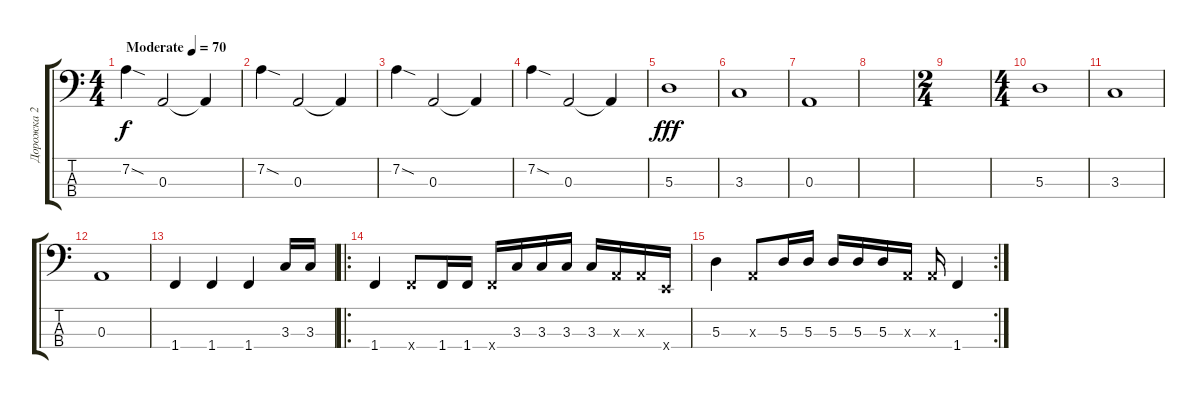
\track ("Дорожка 2" "Дорожка 2") {instrument electricbassfinger}
\staff {score tabs}
\tuning (G2 D2 A1 E1) {hide}
\ts (4 4)
\tempo (70 "Moderate")
\clef f4
\ks c
7.2{sod}.4{dy f instrument electricbassfinger} 0.3.2 0.3{t}.4 |
7.2{sod}.4 0.3.2 0.3{t}.4 |
7.2{sod}.4 0.3.2 0.3{t}.4 |
7.2{sod}.4 0.3.2 0.3{t}.4 |
5.3.1{dy fff} |
3.3.1 |
0.3.1 |
|
\ts (2 4)
|
\ts (4 4)
5.3.1 |
3.3.1 |
0.3.1 |
1.4.4 1.4.4 1.4.4 3.3.16 3.3.16 |
\ro
1.4.4 1.4{x}.8 1.4.16 1.4.16 1.4{x}.16 3.3.16 3.3.16 3.3.16 3.3.16 0.3{x}.16 0.3{x}.16 0.4{x}.16 |
\rc 2
5.3.4 0.3{x}.8 5.3.16 5.3.16 5.3.16 5.3.16 5.3.16 0.3{x}.16 0.3{x}.16 1.4.4
